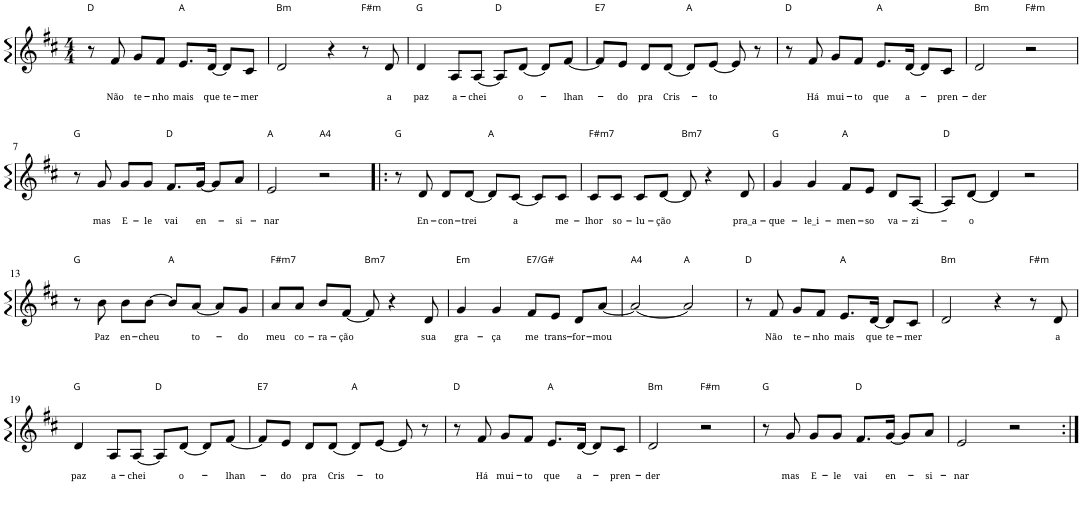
**kern	**text
*part1	*part1
*staff1	*staff1
*I"P1	*
*clefG2	*
*k[f#c#]	*
*D:	*
*M4/4	*
=1	=1
!LO:TX:a:t=D	!
8r	.
!	!LO:LY:b
8f#/	Não
!	!LO:LY:b
8g/L	te-
!	!LO:LY:b
8f#/J	-nho
!LO:TX:a:t=A	!
!	!LO:LY:b
8.e/L	mais
!	!LO:LY:b
[16d/Jk	que
!	!LO:LY:b
8d/L]	te-
!	!LO:LY:b
8c#/J	-mer
=2	=2
!LO:TX:a:t=Bm	!
2d/	.
4r	.
!LO:TX:a:t=F#m	!
8r	.
!	!LO:LY:b
8d/	a
=3	=3
!LO:TX:a:t=G	!
!	!LO:LY:b
4d/	paz
!	!LO:LY:b
8A/L	a-
!	!LO:LY:b
[8A/J	-chei
!LO:TX:a:t=D	!
8A/L]	.
!	!LO:LY:b
[8d/J	o-
8d/L]	.
!	!LO:LY:b
[8f#/J	-lhan-
=4	=4
!LO:TX:a:t=E7	!
8f#/L]	.
!	!LO:LY:b
8e/J	-do
!	!LO:LY:b
8d/L	pra
!	!LO:LY:b
[8d/J	Cris-
!LO:TX:a:t=A	!
8d/L]	.
!	!LO:LY:b
[8e/J	-to
8e/]	.
8r	.
=5	=5
!LO:TX:a:t=D	!
8r	.
!	!LO:LY:b
8f#/	Há
!	!LO:LY:b
8g/L	mui-
!	!LO:LY:b
8f#/J	-to
!LO:TX:a:t=A	!
!	!LO:LY:b
8.e/L	que
!	!LO:LY:b
[16d/Jk	a-
8d/L]	.
!	!LO:LY:b
8c#/J	-pren-
=6	=6
!LO:TX:a:t=Bm	!
!	!LO:LY:b
2d/	-der
!LO:TX:a:t=F#m	!
2r	.
!!LO:LB:g=z
=7	=7
!LO:TX:a:t=G	!
8r	.
!	!LO:LY:b
8g/	mas
!	!LO:LY:b
8g/L	E-
!	!LO:LY:b
8g/J	-le
!LO:TX:a:t=D	!
!	!LO:LY:b
8.f#/L	vai
!	!LO:LY:b
[16g/Jk	en-
8g/L]	.
!	!LO:LY:b
8a/J	-si-
=8	=8
!LO:TX:a:t=A	!
!	!LO:LY:b
2e/	-nar
!LO:TX:a:t=A4	!
2r	.
=9!|:	=9!|:
!LO:TX:a:t=G	!
8r	.
!	!LO:LY:b
8d/	En-
!	!LO:LY:b
8d/L	-con-
!	!LO:LY:b
[8d/J	-trei
!LO:TX:a:t=A	!
8d/L]	.
!	!LO:LY:b
[8c#/J	a
8c#/L]	.
!	!LO:LY:b
8c#/J	me-
=10	=10
!LO:TX:a:t=F#m7	!
!	!LO:LY:b
8c#/L	-lhor
!	!LO:LY:b
8c#/J	so-
!	!LO:LY:b
8c#/L	-lu-
!	!LO:LY:b
[8d/J	-ção
!LO:TX:a:t=Bm7	!
8d/]	.
4r	.
!	!LO:LY:b
8d/	pra_a-
=11	=11
!LO:TX:a:t=G	!
!	!LO:LY:b
4g/	-que-
!	!LO:LY:b
4g/	-le_i-
!LO:TX:a:t=A	!
!	!LO:LY:b
8f#/L	-men-
!	!LO:LY:b
8e/J	-so
!	!LO:LY:b
8d/L	va-
!	!LO:LY:b
[8A/J	-zi-
=12	=12
!LO:TX:a:t=D	!
8A/L]	.
!	!LO:LY:b
[8d/J	-o
4d/]	.
2r	.
!!LO:LB:g=z
=13	=13
!LO:TX:a:t=G	!
8r	.
!	!LO:LY:b
8b\	Paz
!	!LO:LY:b
8b\L	en-
!	!LO:LY:b
[8b\J	-cheu
!LO:TX:a:t=A	!
8b/L]	.
!	!LO:LY:b
[8a/J	to-
8a/L]	.
!	!LO:LY:b
8g/J	-do
=14	=14
!LO:TX:a:t=F#m7	!
!	!LO:LY:b
8a/L	meu
!	!LO:LY:b
8a/J	co-
!	!LO:LY:b
8b/L	-ra-
!	!LO:LY:b
[8f#/J	-ção
!LO:TX:a:t=Bm7	!
8f#/]	.
4r	.
!	!LO:LY:b
8d/	sua
=15	=15
!LO:TX:a:t=Em	!
!	!LO:LY:b
4g/	gra-
!	!LO:LY:b
4g/	-ça
!LO:TX:a:t=E7/G#	!
!	!LO:LY:b
8f#/L	me
!	!LO:LY:b
8e/J	trans-
!	!LO:LY:b
8d/L	-for-
!	!LO:LY:b
[8a/J	-mou
=16	=16
!LO:TX:a:t=A4	!
2a/_	.
!LO:TX:a:t=A	!
2a/]	.
=17	=17
!LO:TX:a:t=D	!
8r	.
!	!LO:LY:b
8f#/	Não
!	!LO:LY:b
8g/L	te-
!	!LO:LY:b
8f#/J	-nho
!LO:TX:a:t=A	!
!	!LO:LY:b
8.e/L	mais
!	!LO:LY:b
[16d/Jk	que
!	!LO:LY:b
8d/L]	te-
!	!LO:LY:b
8c#/J	-mer
=18	=18
!LO:TX:a:t=Bm	!
2d/	.
4r	.
!LO:TX:a:t=F#m	!
8r	.
!	!LO:LY:b
8d/	a
!!LO:LB:g=z
=19	=19
!LO:TX:a:t=G	!
!	!LO:LY:b
4d/	paz
!	!LO:LY:b
8A/L	a-
!	!LO:LY:b
[8A/J	-chei
!LO:TX:a:t=D	!
8A/L]	.
!	!LO:LY:b
[8d/J	o-
8d/L]	.
!	!LO:LY:b
[8f#/J	-lhan-
=20	=20
!LO:TX:a:t=E7	!
8f#/L]	.
!	!LO:LY:b
8e/J	-do
!	!LO:LY:b
8d/L	pra
!	!LO:LY:b
[8d/J	Cris-
!LO:TX:a:t=A	!
8d/L]	.
!	!LO:LY:b
[8e/J	-to
8e/]	.
8r	.
=21	=21
!LO:TX:a:t=D	!
8r	.
!	!LO:LY:b
8f#/	Há
!	!LO:LY:b
8g/L	mui-
!	!LO:LY:b
8f#/J	-to
!LO:TX:a:t=A	!
!	!LO:LY:b
8.e/L	que
!	!LO:LY:b
[16d/Jk	a-
8d/L]	.
!	!LO:LY:b
8c#/J	-pren-
=22	=22
!LO:TX:a:t=Bm	!
!	!LO:LY:b
2d/	-der
!LO:TX:a:t=F#m	!
2r	.
=23	=23
!LO:TX:a:t=G	!
8r	.
!	!LO:LY:b
8g/	mas
!	!LO:LY:b
8g/L	E-
!	!LO:LY:b
8g/J	-le
!LO:TX:a:t=D	!
!	!LO:LY:b
8.f#/L	vai
!	!LO:LY:b
[16g/Jk	en-
8g/L]	.
!	!LO:LY:b
8a/J	-si-
=24	=24
!	!LO:LY:b
2e/	-nar
2r	.
=:|!	=:|!
*-	*-
